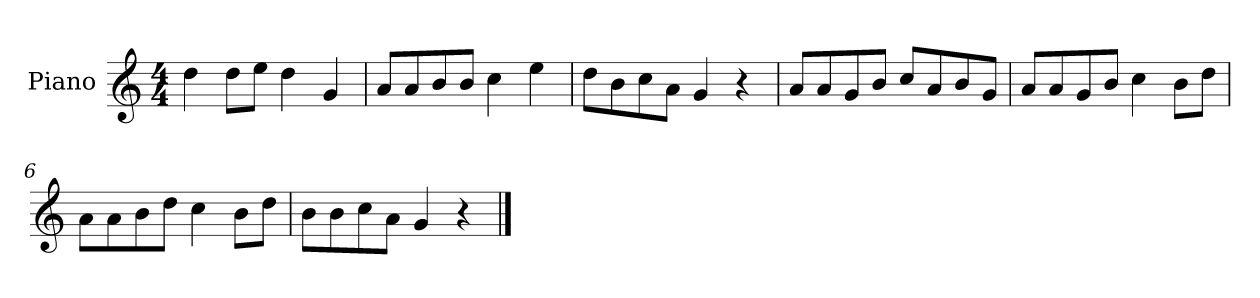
**kern
*part1
*staff1
*I"Piano
*I'P-no
*clefG2
*k[]
*M4/4
*MM90
=1
4dd\
8dd\L
8ee\J
4dd\
4g/
=2
8a/L
8a/
8b/
8b/J
4cc\
4ee\
=3
8dd\L
8b\
8cc\
8a\J
4g/
4r
=4
8a/L
8a/
8g/
8b/J
8cc/L
8a/
8b/
8g/J
=5
8a/L
8a/
8g/
8b/J
4cc\
8b\L
8dd\J
=6
8a\L
8a\
8b\
8dd\J
4cc\
8b\L
8dd\J
!!LO:LB:g=z
=7
8b\L
8b\
8cc\
8a\J
4g/
4r
==
*-
